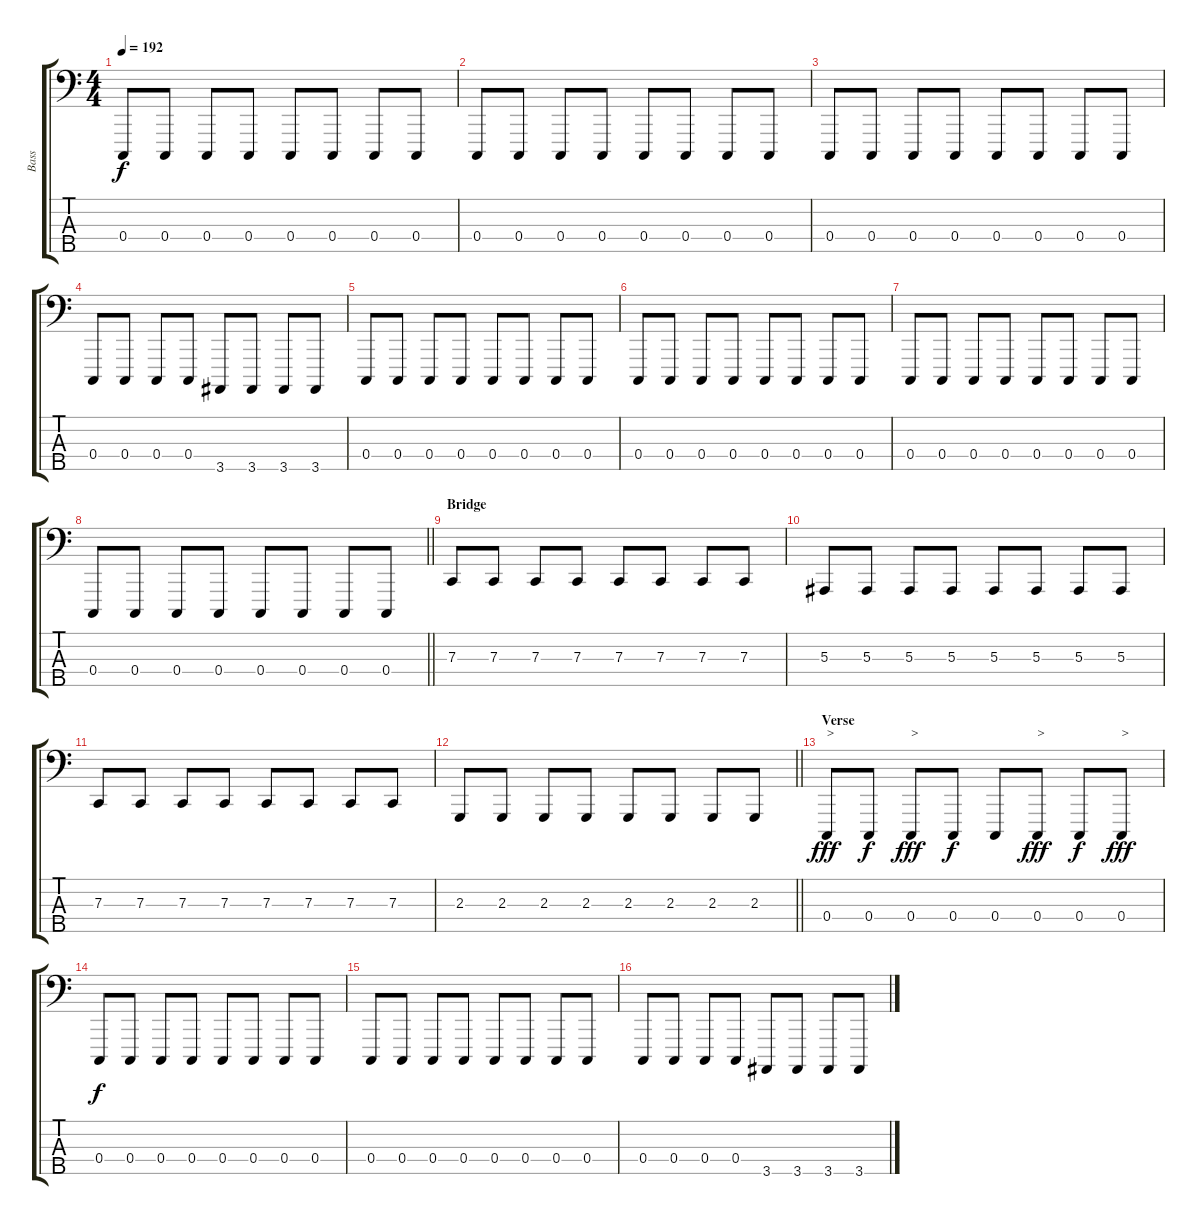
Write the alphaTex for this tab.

\track ("Bass" "Bass") {instrument lead8bassandlead}
\staff {score tabs}
\tuning (Eb2 Bb1 F1 C1 G0) {hide}
\ts (4 4)
\tempo 192
\clef f4
\ks c
0.4.8{dy f} 0.4.8 0.4.8 0.4.8 0.4.8 0.4.8 0.4.8 0.4.8 |
0.4.8 0.4.8 0.4.8 0.4.8 0.4.8 0.4.8 0.4.8 0.4.8 |
0.4.8 0.4.8 0.4.8 0.4.8 0.4.8 0.4.8 0.4.8 0.4.8 |
0.4.8 0.4.8 0.4.8 0.4.8 3.5.8 3.5.8 3.5.8 3.5.8 |
0.4.8 0.4.8 0.4.8 0.4.8 0.4.8 0.4.8 0.4.8 0.4.8 |
0.4.8 0.4.8 0.4.8 0.4.8 0.4.8 0.4.8 0.4.8 0.4.8 |
0.4.8 0.4.8 0.4.8 0.4.8 0.4.8 0.4.8 0.4.8 0.4.8 |
\barLineRight lightlight
0.4.8 0.4.8 0.4.8 0.4.8 0.4.8 0.4.8 0.4.8 0.4.8 |
\section ("" "Bridge")
7.3.8 7.3.8 7.3.8 7.3.8 7.3.8 7.3.8 7.3.8 7.3.8 |
5.3.8 5.3.8 5.3.8 5.3.8 5.3.8 5.3.8 5.3.8 5.3.8 |
7.3.8 7.3.8 7.3.8 7.3.8 7.3.8 7.3.8 7.3.8 7.3.8 |
\barLineRight lightlight
2.3.8 2.3.8 2.3.8 2.3.8 2.3.8 2.3.8 2.3.8 2.3.8 |
\section ("" "Verse")
0.4.8{txt ">" dy fff} 0.4.8{dy f} 0.4.8{txt ">" dy fff} 0.4.8{dy f} 0.4.8 0.4.8{txt ">" dy fff} 0.4.8{dy f} 0.4.8{txt ">" dy fff} |
0.4.8{dy f} 0.4.8 0.4.8 0.4.8 0.4.8 0.4.8 0.4.8 0.4.8 |
0.4.8 0.4.8 0.4.8 0.4.8 0.4.8 0.4.8 0.4.8 0.4.8 |
0.4.8 0.4.8 0.4.8 0.4.8 3.5.8 3.5.8 3.5.8 3.5.8
